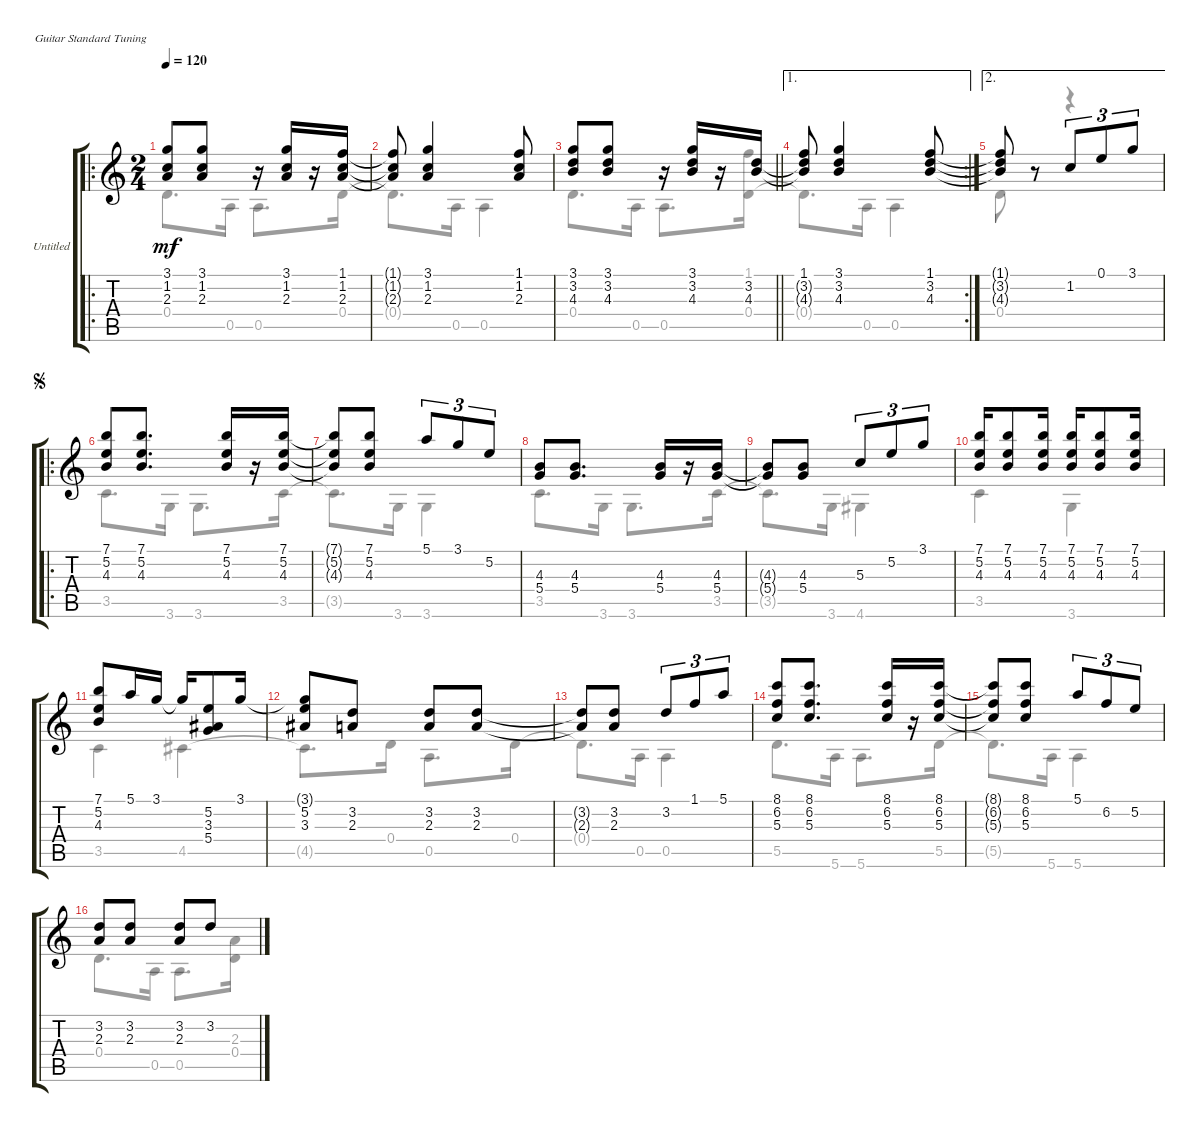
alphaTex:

\bracketExtendMode groupsimilarinstruments
\firstSystemTrackNameOrientation horizontal
\otherSystemsTrackNameOrientation horizontal
\track ("Untitled" "Untitled") {instrument acousticguitarnylon}
\staff {score tabs}
\tuning (E4 B3 G3 D3 A2 E2)
\voice
\ro
\ts (2 4)
\tempo 120
\clef g2
\ks c
(3.1 1.2 2.3).8{dy mf instrument acousticguitarnylon} (3.1 1.2 2.3).8 r.16 (3.1 1.2 2.3).16 r.16 (1.1 1.2 2.3).16 |
(1.1{t} 1.2{t} 2.3{t}).8 (3.1 1.2 2.3).4 (1.1 1.2 2.3).8 |
\barLineRight lightlight
(3.1 3.2 4.3).8 (3.1 3.2 4.3).8 r.16 (3.1 3.2 4.3).16 r.16 (3.2 4.3).16 |
\ae 1
\rc 2
(1.1 3.2{t} 4.3{t}).8 (3.1 3.2 4.3).4 (1.1 3.2 4.3).8 |
\ae 2
(1.1{t} 3.2{t} 4.3{t}).8 r.8 1.2.8{tu (3 2)} 0.1.8{tu (3 2)} 3.1.8{tu (3 2)} |
\ro
\jump segno
(7.1 5.2 4.3).8 (7.1 5.2 4.3).8{d} (7.1 5.2 4.3).16 r.16 (7.1 5.2 4.3).16 |
(7.1{t} 5.2{t} 4.3{t}).8 (7.1 5.2 4.3).8 5.1.8{tu (3 2)} 3.1.8{tu (3 2)} 5.2.8{tu (3 2)} |
(4.3 5.4).8 (4.3 5.4).8{d} (4.3 5.4).16 r.16 (4.3 5.4).16 |
(4.3{t} 5.4{t}).8 (4.3 5.4).8 5.3.8{tu (3 2)} 5.2.8{tu (3 2)} 3.1.8{tu (3 2)} |
(7.1 5.2 4.3).16 (7.1 5.2 4.3).8 (7.1 5.2 4.3).16 (7.1 5.2 4.3).16 (7.1 5.2 4.3).8 (7.1 5.2 4.3).16 |
(7.1 5.2 4.3).8 5.1.16 3.1.16 3.1{t}.16 (5.2 3.3 5.4).8 3.1.16 |
(3.1{t} 5.2 3.3).8 (3.2 2.3).8 (3.2 2.3).8 (3.2 2.3).8 |
(3.2{t} 2.3{t}).8 (3.2 2.3).8 3.2.8{tu (3 2)} 1.1.8{tu (3 2)} 5.1.8{tu (3 2)} |
(8.1 6.2 5.3).8 (8.1 6.2 5.3).8{d} (8.1 6.2 5.3).16 r.16 (8.1 6.2 5.3).16 |
(8.1{t} 6.2{t} 5.3{t}).8 (8.1 6.2 5.3).8 5.1.8{tu (3 2)} 6.2.8{tu (3 2)} 5.2.8{tu (3 2)} |
(3.2 2.3).8 (3.2 2.3).8 (3.2 2.3).8 3.2.8
\voice
\clef g2
\ottava regular
\simile none
\ks c
0.4.8{d dy mf} 0.5.16 0.5.8{d} 0.4.16 |
0.4{t}.8{d} 0.5.16 0.5.4 |
\barLineRight lightlight
0.4.8{d} 0.5.16 0.5.8{d} (1.1 0.4).16 |
0.4{t}.8{d} 0.5.16 0.5.4 |
0.4.8 r.8 r.4 |
3.5.8{d} 3.6.16 3.6.8{d} 3.5.16 |
3.5{t}.8{d} 3.6.16 3.6.4 |
3.5.8{d} 3.6.16 3.6.8{d} 3.5.16 |
3.5{t}.8{d} 3.6.16 4.6.4 |
3.5.4 3.6.4 |
3.5.4 4.5.4 |
4.5{t}.8{d} 0.4.16 0.5.8{d} 0.4.16 |
0.4{t}.8{d} 0.5.16 0.5.4 |
5.5.8{d} 5.6.16 5.6.8{d} 5.5.16 |
5.5{t}.8{d} 5.6.16 5.6.4 |
0.4.8{d} 0.5.16 0.5.8{d} (2.3 0.4).16
